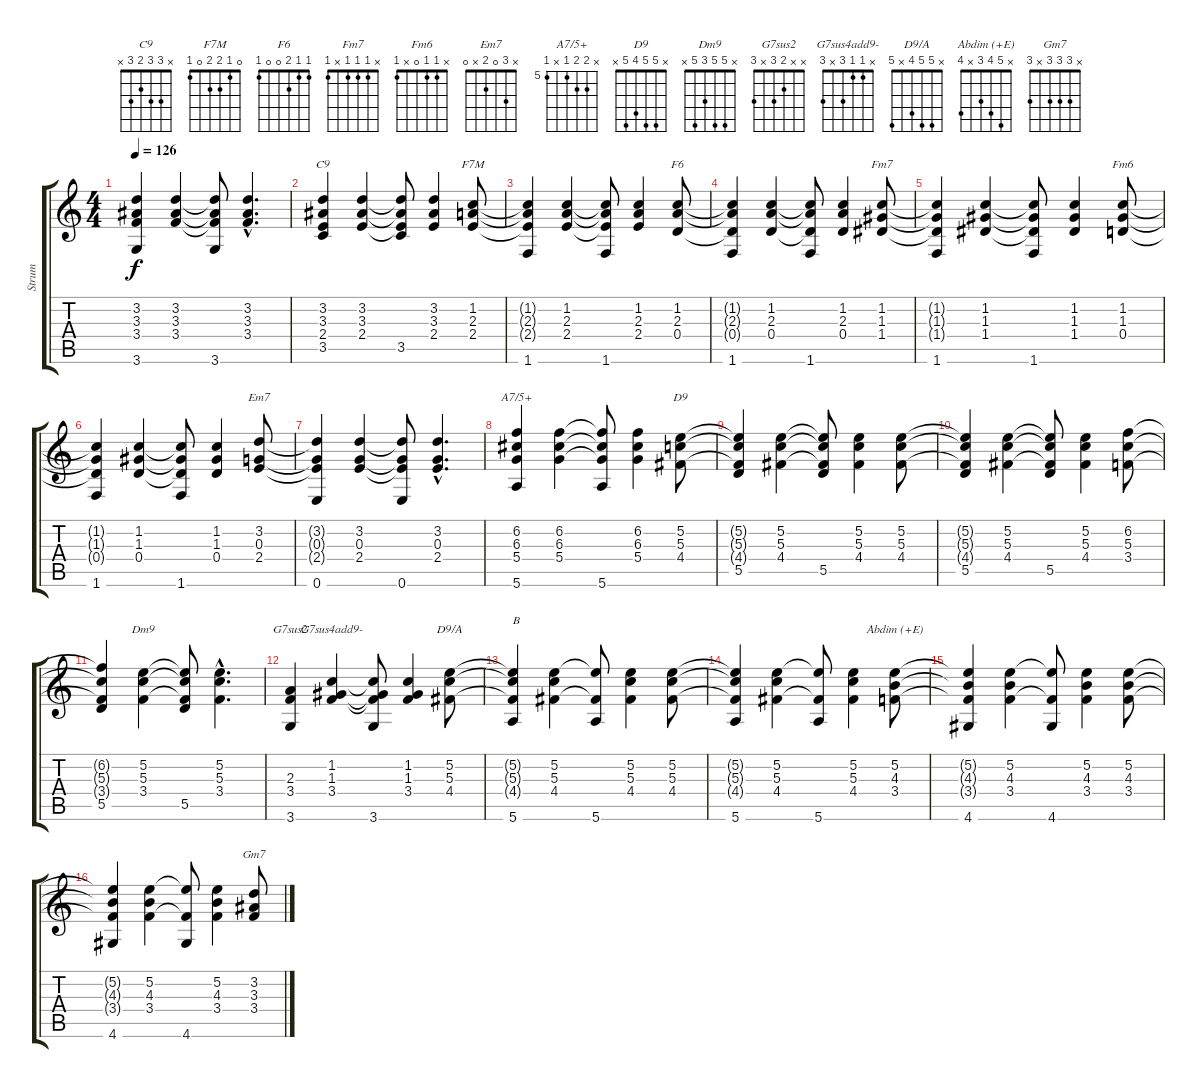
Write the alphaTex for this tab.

\track ("Strum" "Strum") {instrument acousticguitarnylon}
\staff {score tabs}
\tuning (E4 B3 G3 D3 A2 E2) {hide}
\chord ("C9" x 3 3 2 3 x)
\chord ("F7M" 0 1 2 2 0 1)
\chord ("F6" 1 1 2 0 0 1)
\chord ("Fm7" x 1 1 1 x 1)
\chord ("Fm6" x 1 1 0 x 1)
\chord ("Em7" x 3 0 2 x 0)
\chord ("A7/5+" x 6 6 5 x 5) {firstfret 5}
\chord ("D9" x 5 5 4 5 x)
\chord ("Dm9" x 5 5 3 5 x)
\chord ("G7sus2" x x 2 3 x 3)
\chord ("G7sus4add9-" x 1 1 3 x 3)
\chord ("D9/A" x 5 5 4 x 5)
\chord ("Abdim (+E)" x 5 4 3 x 4)
\chord ("Gm7" x 3 3 3 x 3)
\ts (4 4)
\tempo 126
\clef g2
\ks c
(3.2{t} 3.3{t} 3.4{t} 3.6).4{dy f} (3.2 3.3 3.4).4 (3.2{t} 3.3{t} 3.4{t} 3.6).8 (3.2{hac} 3.3{hac} 3.4{hac}).4{d} |
(3.2 3.3 2.4 3.5).4{ch "C9"} (3.2 3.3 2.4).4 (3.2{t} 3.3{t} 2.4{t} 3.5).8 (3.2 3.3 2.4).4 (1.2 2.3 2.4).8{ch "F7M"} |
(1.2{t} 2.3{t} 2.4{t} 1.6).4 (1.2 2.3 2.4).4 (1.2{t} 2.3{t} 2.4{t} 1.6).8 (1.2 2.3 2.4).4 (1.2 2.3 0.4).8{ch "F6"} |
(1.2{t} 2.3{t} 0.4{t} 1.6).4 (1.2 2.3 0.4).4 (1.2{t} 2.3{t} 0.4{t} 1.6).8 (1.2 2.3 0.4).4 (1.2 1.3 1.4).8{ch "Fm7"} |
(1.2{t} 1.3{t} 1.4{t} 1.6).4 (1.2 1.3 1.4).4 (1.2{t} 1.3{t} 1.4{t} 1.6).8 (1.2 1.3 1.4).4 (1.2 1.3 0.4).8{ch "Fm6"} |
(1.2{t} 1.3{t} 0.4{t} 1.6).4 (1.2 1.3 0.4).4 (1.2{t} 1.3{t} 0.4{t} 1.6).8 (1.2 1.3 0.4).4 (3.2 0.3 2.4).8{ch "Em7"} |
(3.2{t} 0.3{t} 2.4{t} 0.6).4 (3.2 0.3 2.4).4 (3.2{t} 0.3{t} 2.4{t} 0.6).8 (3.2{hac} 0.3{hac} 2.4{hac}).4{d} |
(6.2 6.3 5.4 5.6).4{ch "A7/5+"} (6.2 6.3 5.4).4 (6.2{t} 6.3{t} 5.4{t} 5.6).8 (6.2 6.3 5.4).4 (5.2 5.3 4.4).8{ch "D9"} |
(5.2{t} 5.3{t} 4.4{t} 5.5).4 (5.2 5.3 4.4).4 (5.2{t} 5.3{t} 4.4{t} 5.5).8 (5.2 5.3 4.4).4 (5.2 5.3 4.4).8 |
(5.2{t} 5.3{t} 4.4{t} 5.5).4 (5.2 5.3 4.4).4 (5.2{t} 5.3{t} 4.4{t} 5.5).8 (5.2 5.3 4.4).4 (6.2 5.3 3.4).8 |
(6.2{t} 5.3{t} 3.4{t} 5.5).4 (5.2 5.3 3.4).4{ch "Dm9"} (5.2{t} 5.3{t} 3.4{t} 5.5).8 (5.2{hac} 5.3{hac} 3.4{hac}).4{d} |
(2.3 3.4 3.6).4{ch "G7sus2"} (1.2 1.3 3.4).4{ch "G7sus4add9-"} (1.2{t} 1.3{t} 3.4{t} 3.6).8 (1.2 1.3 3.4).4 (5.2 5.3 4.4).8{ch "D9/A"} |
(5.2{t} 5.3{t} 4.4{t} 5.6).4{txt "B"} (5.2 5.3 4.4).4 (5.2{t} 4.4{t} 5.6).8 (5.2 5.3 4.4).4 (5.2 5.3 4.4).8 |
(5.2{t} 5.3{t} 4.4{t} 5.6).4 (5.2 5.3 4.4).4 (5.2{t} 4.4{t} 5.6).8 (5.2 5.3 4.4).4 (5.2 4.3 3.4).8{ch "Abdim (+E)"} |
(5.2{t} 4.3{t} 3.4{t} 4.6).4 (5.2 4.3 3.4).4 (5.2{t} 3.4{t} 4.6).8 (5.2 4.3 3.4).4 (5.2 4.3 3.4).8 |
(5.2{t} 4.3{t} 3.4{t} 4.6).4 (5.2 4.3 3.4).4 (5.2{t} 3.4{t} 4.6).8 (5.2 4.3 3.4).4 (3.2 3.3 3.4).8{ch "Gm7"}
